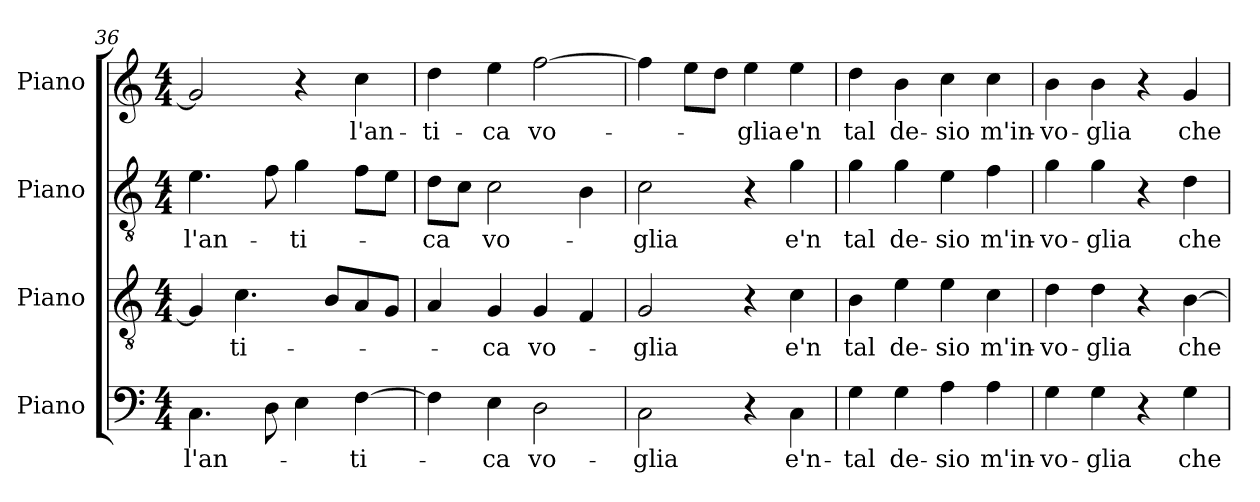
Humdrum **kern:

**kern	**text	**kern	**text	**kern	**text	**kern	**text
*part4	*part4	*part3	*part3	*part2	*part2	*part1	*part1
*staff4	*staff4	*staff3	*staff3	*staff2	*staff2	*staff1	*staff1
*I"Piano	*	*I"Piano	*	*I"Piano	*	*I"Piano	*
*I'Pno.	*	*I'Pno.	*	*I'Pno.	*	*I'Pno.	*
*clefF4	*	*clefGv2	*	*clefGv2	*	*clefG2	*
*	*	*ITrd7c12	*	*ITrd7c12	*	*	*
*k[]	*	*k[]	*	*k[]	*	*k[]	*
*C:	*	*C:	*	*C:	*	*C:	*
*M4/4	*	*M4/4	*	*M4/4	*	*M4/4	*
=36	=36	=36	=36	=36	=36	=36	=36
!	!LO:LY:b:color=#000000	!	!	!	!	!	!
!	!	!	!	!	!LO:LY:b:color=#000000	!	!
4.Ci\	l'an-	4GGi/]	.	4.Ei\	l'an-	2gi/]	.
!	!	!	!LO:LY:b:color=#000000	!	!	!	!
.	.	4.Ci\	-ti-	.	.	.	.
8Di\	.	.	.	8Fi\	.	.	.
!	!	!	!	!	!LO:LY:b:color=#000000	!	!
4Ei\	.	.	.	4Gi\	-ti-	4r	.
.	.	8BBi/L	.	.	.	.	.
!	!LO:LY:b:color=#000000	!	!	!	!	!	!
!	!	!	!	!	!	!	!LO:LY:b:color=#000000
[4Fi\	-ti-	8AAi/	.	8Fi\L	.	4cci\	l'an-
.	.	8GGi/J	.	8Ei\J	.	.	.
=37	=37	=37	=37	=37	=37	=37	=37
!	!	!	!	!	!LO:LY:b:color=#000000	!	!
!	!	!	!	!	!	!	!LO:LY:b:color=#000000
4Fi\]	.	4AAi/	.	8Di\L	-ca	4ddi\	-ti-
.	.	.	.	8Ci\J	.	.	.
!	!LO:LY:b:color=#000000	!	!	!	!	!	!
!	!	!	!LO:LY:b:color=#000000	!	!	!	!
!	!	!	!	!	!LO:LY:b:color=#000000	!	!
!	!	!	!	!	!	!	!LO:LY:b:color=#000000
4Ei\	-ca	4GGi/	-ca	2Ci\	vo-	4eei\	-ca
!	!LO:LY:b:color=#000000	!	!	!	!	!	!
!	!	!	!LO:LY:b:color=#000000	!	!	!	!
!	!	!	!	!	!	!	!LO:LY:b:color=#000000
2Di\	vo-	4GGi/	vo-	.	.	[2ffi\	vo-
.	.	4FFi/	.	4BBi\	.	.	.
=38	=38	=38	=38	=38	=38	=38	=38
!	!LO:LY:b:color=#000000	!	!	!	!	!	!
!	!	!	!LO:LY:b:color=#000000	!	!	!	!
!	!	!	!	!	!LO:LY:b:color=#000000	!	!
2Ci\	-glia	2GGi/	-glia	2Ci\	-glia	4ffi\]	.
.	.	.	.	.	.	8eei\L	.
.	.	.	.	.	.	8ddi\J	.
!	!	!	!	!	!	!	!LO:LY:b:color=#000000
4r	.	4r	.	4r	.	4eei\	-glia
!	!LO:LY:b:color=#000000	!	!	!	!	!	!
!	!	!	!LO:LY:b:color=#000000	!	!	!	!
!	!	!	!	!	!LO:LY:b:color=#000000	!	!
!	!	!	!	!	!	!	!LO:LY:b:color=#000000
4Ci\	e'n-	4Ci\	e'n	4Gi\	e'n	4eei\	e'n
!!LO:LB:g=z
=39	=39	=39	=39	=39	=39	=39	=39
!	!LO:LY:b:color=#000000	!	!	!	!	!	!
!	!	!	!LO:LY:b:color=#000000	!	!	!	!
!	!	!	!	!	!LO:LY:b:color=#000000	!	!
!	!	!	!	!	!	!	!LO:LY:b:color=#000000
4Gi\	-tal	4BBi\	tal	4Gi\	tal	4ddi\	tal
!	!LO:LY:b:color=#000000	!	!	!	!	!	!
!	!	!	!LO:LY:b:color=#000000	!	!	!	!
!	!	!	!	!	!LO:LY:b:color=#000000	!	!
!	!	!	!	!	!	!	!LO:LY:b:color=#000000
4Gi\	de-	4Ei\	de-	4Gi\	de-	4bi\	de-
!	!LO:LY:b:color=#000000	!	!	!	!	!	!
!	!	!	!LO:LY:b:color=#000000	!	!	!	!
!	!	!	!	!	!LO:LY:b:color=#000000	!	!
!	!	!	!	!	!	!	!LO:LY:b:color=#000000
4Ai\	-sio	4Ei\	-sio	4Ei\	-sio	4cci\	-sio
!	!LO:LY:b:color=#000000	!	!	!	!	!	!
!	!	!	!LO:LY:b:color=#000000	!	!	!	!
!	!	!	!	!	!LO:LY:b:color=#000000	!	!
!	!	!	!	!	!	!	!LO:LY:b:color=#000000
4Ai\	m'in-	4Ci\	m'in-	4Fi\	m'in-	4cci\	m'in-
=40	=40	=40	=40	=40	=40	=40	=40
!	!LO:LY:b:color=#000000	!	!	!	!	!	!
!	!	!	!LO:LY:b:color=#000000	!	!	!	!
!	!	!	!	!	!LO:LY:b:color=#000000	!	!
!	!	!	!	!	!	!	!LO:LY:b:color=#000000
4Gi\	-vo-	4Di\	-vo-	4Gi\	-vo-	4bi\	-vo-
!	!LO:LY:b:color=#000000	!	!	!	!	!	!
!	!	!	!LO:LY:b:color=#000000	!	!	!	!
!	!	!	!	!	!LO:LY:b:color=#000000	!	!
!	!	!	!	!	!	!	!LO:LY:b:color=#000000
4Gi\	-glia	4Di\	-glia	4Gi\	-glia	4bi\	-glia
4r	.	4r	.	4r	.	4r	.
!	!LO:LY:b:color=#000000	!	!	!	!	!	!
!	!	!	!LO:LY:b:color=#000000	!	!	!	!
!	!	!	!	!	!LO:LY:b:color=#000000	!	!
!	!	!	!	!	!	!	!LO:LY:b:color=#000000
4Gi\	che	[4BBi\	che	4Di\	che	4gi/	che
=	=	=	=	=	=	=	=
*-	*-	*-	*-	*-	*-	*-	*-
